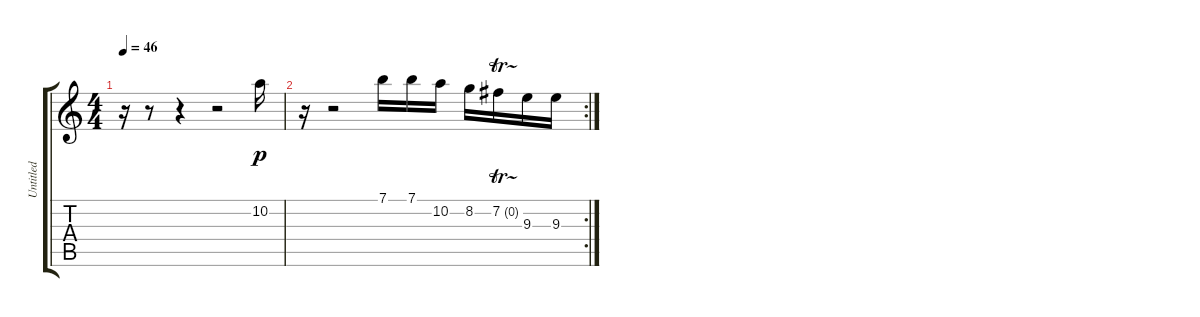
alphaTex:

\track ("Untitled" "Untitled") {instrument acousticguitarnylon}
\staff {score tabs}
\tuning (E4 B3 G3 D3 A2 E2) {hide}
\ts (4 4)
\tempo 46
\clef g2
\ks c
r.16{dy p} r.8 r.4 r.2 10.2.16 |
\rc 2
r.16 r.2 7.1.16 7.1.16 10.2.16 8.2.16 7.2{tr (0 32)}.16 9.3.16 9.3.16
